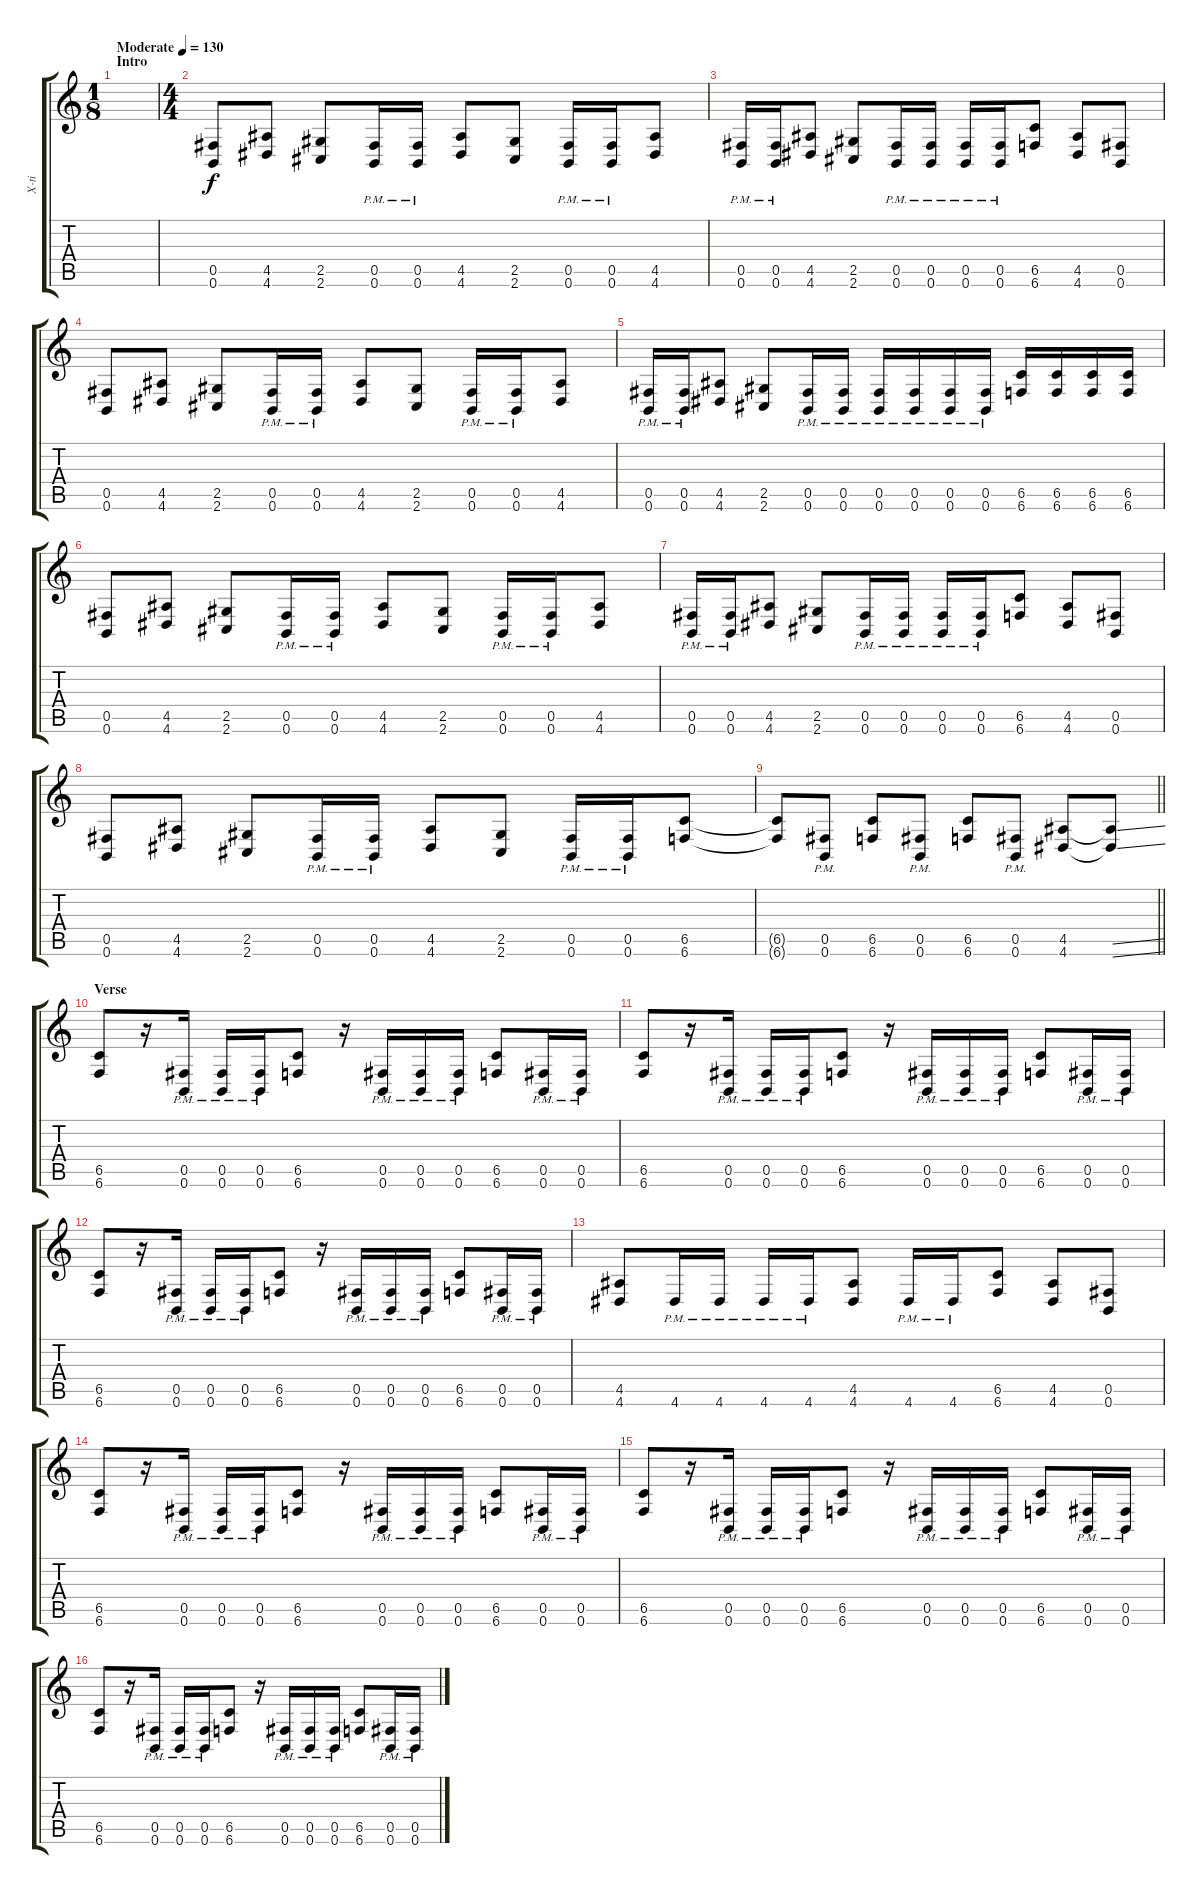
\track ("X-ti" "X-ti") {instrument distortionguitar}
\staff {score tabs}
\tuning (Db4 Ab3 E3 B2 Gb2 B1) {hide}
\ts (1 8)
\section ("" "Intro")
\tempo (130 "Moderate")
\clef g2
\ks c
|
\ts (4 4)
(0.5 0.6).8 (4.5 4.6).8 (2.5 2.6).8 (0.5{pm} 0.6{pm}).16 (0.5{pm} 0.6{pm}).16 (4.5 4.6).8 (2.5 2.6).8 (0.5{pm} 0.6{pm}).16 (0.5{pm} 0.6{pm}).16 (4.5 4.6).8 |
(0.5{pm} 0.6{pm}).16 (0.5{pm} 0.6{pm}).16 (4.5 4.6).8 (2.5 2.6).8 (0.5{pm} 0.6{pm}).16 (0.5{pm} 0.6{pm}).16 (0.5{pm} 0.6{pm}).16 (0.5{pm} 0.6{pm}).16 (6.5 6.6).8 (4.5 4.6).8 (0.5 0.6).8 |
(0.5 0.6).8 (4.5 4.6).8 (2.5 2.6).8 (0.5{pm} 0.6{pm}).16 (0.5{pm} 0.6{pm}).16 (4.5 4.6).8 (2.5 2.6).8 (0.5{pm} 0.6{pm}).16 (0.5{pm} 0.6{pm}).16 (4.5 4.6).8 |
(0.5{pm} 0.6{pm}).16 (0.5{pm} 0.6{pm}).16 (4.5 4.6).8 (2.5 2.6).8 (0.5{pm} 0.6{pm}).16 (0.5{pm} 0.6{pm}).16 (0.5{pm} 0.6{pm}).16 (0.5{pm} 0.6{pm}).16 (0.5{pm} 0.6{pm}).16 (0.5{pm} 0.6{pm}).16 (6.5 6.6).16 (6.5 6.6).16 (6.5 6.6).16 (6.5 6.6).16 |
(0.5 0.6).8 (4.5 4.6).8 (2.5 2.6).8 (0.5{pm} 0.6{pm}).16 (0.5{pm} 0.6{pm}).16 (4.5 4.6).8 (2.5 2.6).8 (0.5{pm} 0.6{pm}).16 (0.5{pm} 0.6{pm}).16 (4.5 4.6).8 |
(0.5{pm} 0.6{pm}).16 (0.5{pm} 0.6{pm}).16 (4.5 4.6).8 (2.5 2.6).8 (0.5{pm} 0.6{pm}).16 (0.5{pm} 0.6{pm}).16 (0.5{pm} 0.6{pm}).16 (0.5{pm} 0.6{pm}).16 (6.5 6.6).8 (4.5 4.6).8 (0.5 0.6).8 |
(0.5 0.6).8 (4.5 4.6).8 (2.5 2.6).8 (0.5{pm} 0.6{pm}).16 (0.5{pm} 0.6{pm}).16 (4.5 4.6).8 (2.5 2.6).8 (0.5{pm} 0.6{pm}).16 (0.5{pm} 0.6{pm}).16 (6.5 6.6).8 |
\barLineRight lightlight
(6.5{t} 6.6{t}).8 (0.5{pm} 0.6{pm}).8 (6.5 6.6).8 (0.5{pm} 0.6{pm}).8 (6.5 6.6).8 (0.5{pm} 0.6{pm}).8 (4.5 4.6).8 (4.5{ss t} 4.6{ss t}).8 |
\section ("" "Verse")
(6.5 6.6).8 r.16 (0.5{pm} 0.6{pm}).16 (0.5{pm} 0.6{pm}).16 (0.5{pm} 0.6{pm}).16 (6.5 6.6).8 r.16 (0.5{pm} 0.6{pm}).16 (0.5{pm} 0.6{pm}).16 (0.5{pm} 0.6{pm}).16 (6.5 6.6).8 (0.5{pm} 0.6{pm}).16 (0.5{pm} 0.6{pm}).16 |
(6.5 6.6).8 r.16 (0.5{pm} 0.6{pm}).16 (0.5{pm} 0.6{pm}).16 (0.5{pm} 0.6{pm}).16 (6.5 6.6).8 r.16 (0.5{pm} 0.6{pm}).16 (0.5{pm} 0.6{pm}).16 (0.5{pm} 0.6{pm}).16 (6.5 6.6).8 (0.5{pm} 0.6{pm}).16 (0.5{pm} 0.6{pm}).16 |
(6.5 6.6).8 r.16 (0.5{pm} 0.6{pm}).16 (0.5{pm} 0.6{pm}).16 (0.5{pm} 0.6{pm}).16 (6.5 6.6).8 r.16 (0.5{pm} 0.6{pm}).16 (0.5{pm} 0.6{pm}).16 (0.5{pm} 0.6{pm}).16 (6.5 6.6).8 (0.5{pm} 0.6{pm}).16 (0.5{pm} 0.6{pm}).16 |
(4.5 4.6).8 4.6{pm}.16 4.6{pm}.16 4.6{pm}.16 4.6{pm}.16 (4.5 4.6).8 4.6{pm}.16 4.6{pm}.16 (6.5 6.6).8 (4.5 4.6).8 (0.5 0.6).8 |
(6.5 6.6).8 r.16 (0.5{pm} 0.6{pm}).16 (0.5{pm} 0.6{pm}).16 (0.5{pm} 0.6{pm}).16 (6.5 6.6).8 r.16 (0.5{pm} 0.6{pm}).16 (0.5{pm} 0.6{pm}).16 (0.5{pm} 0.6{pm}).16 (6.5 6.6).8 (0.5{pm} 0.6{pm}).16 (0.5{pm} 0.6{pm}).16 |
(6.5 6.6).8 r.16 (0.5{pm} 0.6{pm}).16 (0.5{pm} 0.6{pm}).16 (0.5{pm} 0.6{pm}).16 (6.5 6.6).8 r.16 (0.5{pm} 0.6{pm}).16 (0.5{pm} 0.6{pm}).16 (0.5{pm} 0.6{pm}).16 (6.5 6.6).8 (0.5{pm} 0.6{pm}).16 (0.5{pm} 0.6{pm}).16 |
(6.5 6.6).8 r.16 (0.5{pm} 0.6{pm}).16 (0.5{pm} 0.6{pm}).16 (0.5{pm} 0.6{pm}).16 (6.5 6.6).8 r.16 (0.5{pm} 0.6{pm}).16 (0.5{pm} 0.6{pm}).16 (0.5{pm} 0.6{pm}).16 (6.5 6.6).8 (0.5{pm} 0.6{pm}).16 (0.5{pm} 0.6{pm}).16
